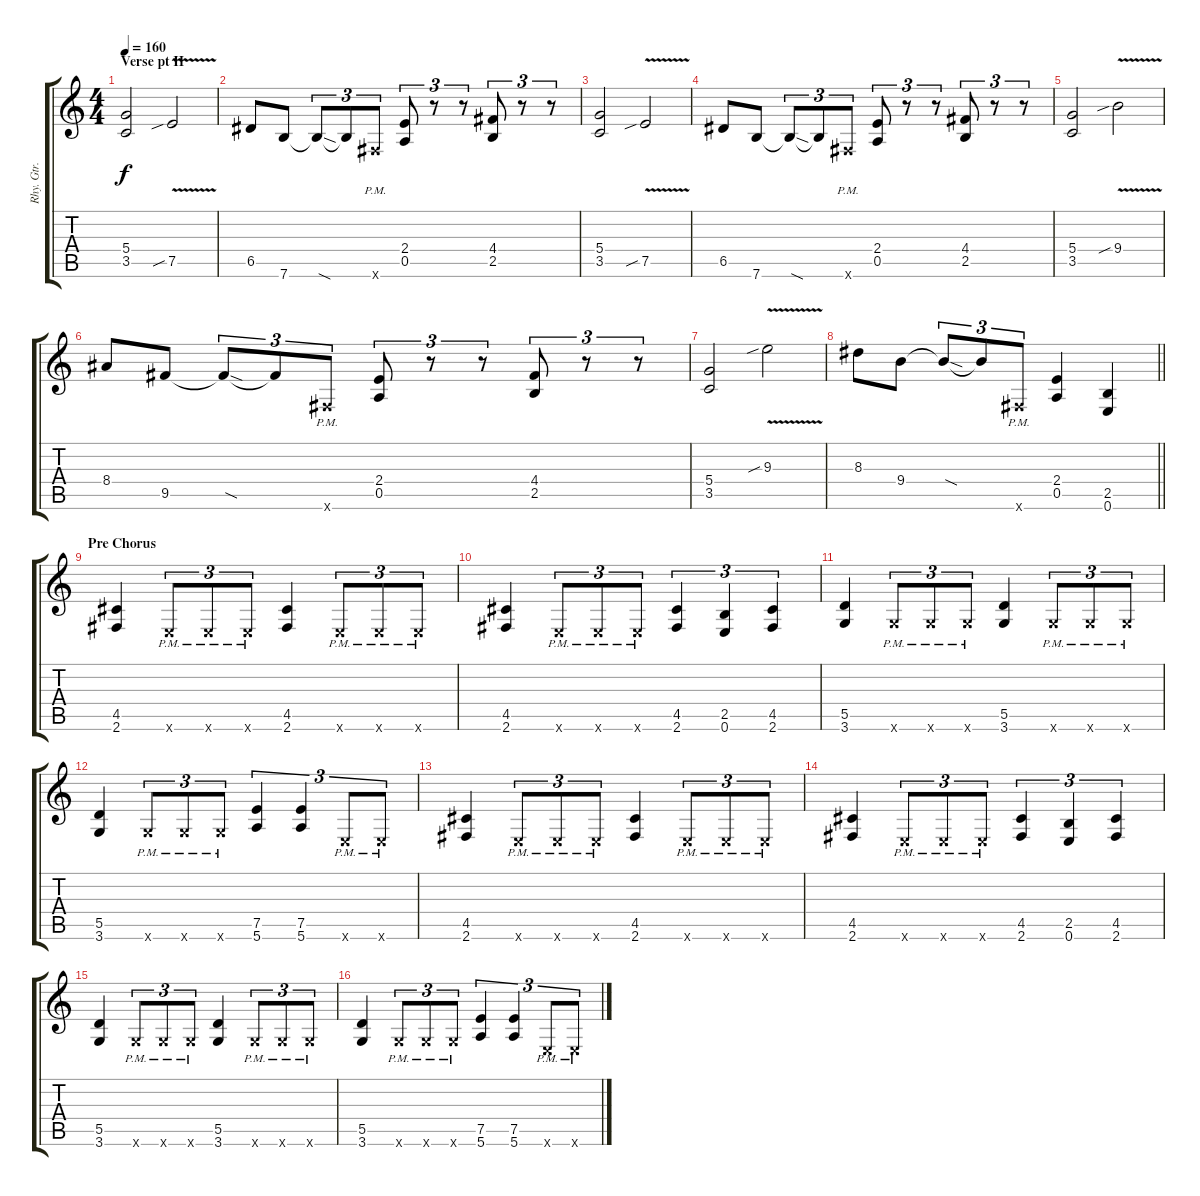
\track ("Rhy. Gtr. 2" "Rhy. Gtr. ") {instrument distortionguitar}
\staff {score tabs}
\tuning (E4 B3 G3 D3 A2 E2) {hide}
\ts (4 4)
\section ("" "Verse pt II")
\tempo 160
\clef g2
\ks c
(5.4 3.5).2{dy f} 7.5{v sib}.2 |
6.5.8 7.6.8 7.6{sod t}.8{tu (3 2)} 7.6{t}.8{tu (3 2)} 2.6{pm x}.8{tu (3 2)} (2.4 0.5).8{tu (3 2)} r.8{tu (3 2)} r.8{tu (3 2)} (4.4 2.5).8{tu (3 2)} r.8{tu (3 2)} r.8{tu (3 2)} |
(5.4 3.5).2 7.5{v sib}.2 |
6.5.8 7.6.8 7.6{sod t}.8{tu (3 2)} 7.6{t}.8{tu (3 2)} 2.6{pm x}.8{tu (3 2)} (2.4 0.5).8{tu (3 2)} r.8{tu (3 2)} r.8{tu (3 2)} (4.4 2.5).8{tu (3 2)} r.8{tu (3 2)} r.8{tu (3 2)} |
(5.4 3.5).2 9.4{v sib}.2 |
8.4.8 9.5.8 9.5{sod t}.8{tu (3 2)} 9.5{t}.8{tu (3 2)} 2.6{pm x}.8{tu (3 2)} (2.4 0.5).8{tu (3 2)} r.8{tu (3 2)} r.8{tu (3 2)} (4.4 2.5).8{tu (3 2)} r.8{tu (3 2)} r.8{tu (3 2)} |
(5.4 3.5).2 9.3{v sib}.2 |
\barLineRight lightlight
8.3.8 9.4.8 9.4{sod t}.8{tu (3 2)} 9.4{t}.8{tu (3 2)} 2.6{pm x}.8{tu (3 2)} (2.4 0.5).4 (2.5 0.6).4 |
\section ("" "Pre Chorus")
(4.5 2.6).4 0.6{pm x}.8{tu (3 2)} 0.6{pm x}.8{tu (3 2)} 0.6{pm x}.8{tu (3 2)} (4.5 2.6).4 0.6{pm x}.8{tu (3 2)} 0.6{pm x}.8{tu (3 2)} 0.6{pm x}.8{tu (3 2)} |
(4.5 2.6).4 0.6{pm x}.8{tu (3 2)} 0.6{pm x}.8{tu (3 2)} 0.6{pm x}.8{tu (3 2)} (4.5 2.6).4{tu (3 2)} (2.5 0.6).4{tu (3 2)} (4.5 2.6).4{tu (3 2)} |
(5.5 3.6).4 3.6{pm x}.8{tu (3 2)} 3.6{pm x}.8{tu (3 2)} 3.6{pm x}.8{tu (3 2)} (5.5 3.6).4 3.6{pm x}.8{tu (3 2)} 3.6{pm x}.8{tu (3 2)} 3.6{pm x}.8{tu (3 2)} |
(5.5 3.6).4 3.6{pm x}.8{tu (3 2)} 3.6{pm x}.8{tu (3 2)} 3.6{pm x}.8{tu (3 2)} (7.5 5.6).4{tu (3 2)} (7.5 5.6).4{tu (3 2)} 0.6{pm x}.8{tu (3 2)} 0.6{pm x}.8{tu (3 2)} |
(4.5 2.6).4 0.6{pm x}.8{tu (3 2)} 0.6{pm x}.8{tu (3 2)} 0.6{pm x}.8{tu (3 2)} (4.5 2.6).4 0.6{pm x}.8{tu (3 2)} 0.6{pm x}.8{tu (3 2)} 0.6{pm x}.8{tu (3 2)} |
(4.5 2.6).4 0.6{pm x}.8{tu (3 2)} 0.6{pm x}.8{tu (3 2)} 0.6{pm x}.8{tu (3 2)} (4.5 2.6).4{tu (3 2)} (2.5 0.6).4{tu (3 2)} (4.5 2.6).4{tu (3 2)} |
(5.5 3.6).4 3.6{pm x}.8{tu (3 2)} 3.6{pm x}.8{tu (3 2)} 3.6{pm x}.8{tu (3 2)} (5.5 3.6).4 3.6{pm x}.8{tu (3 2)} 3.6{pm x}.8{tu (3 2)} 3.6{pm x}.8{tu (3 2)} |
(5.5 3.6).4 3.6{pm x}.8{tu (3 2)} 3.6{pm x}.8{tu (3 2)} 3.6{pm x}.8{tu (3 2)} (7.5 5.6).4{tu (3 2)} (7.5 5.6).4{tu (3 2)} 0.6{pm x}.8{tu (3 2)} 0.6{pm x}.8{tu (3 2)}
